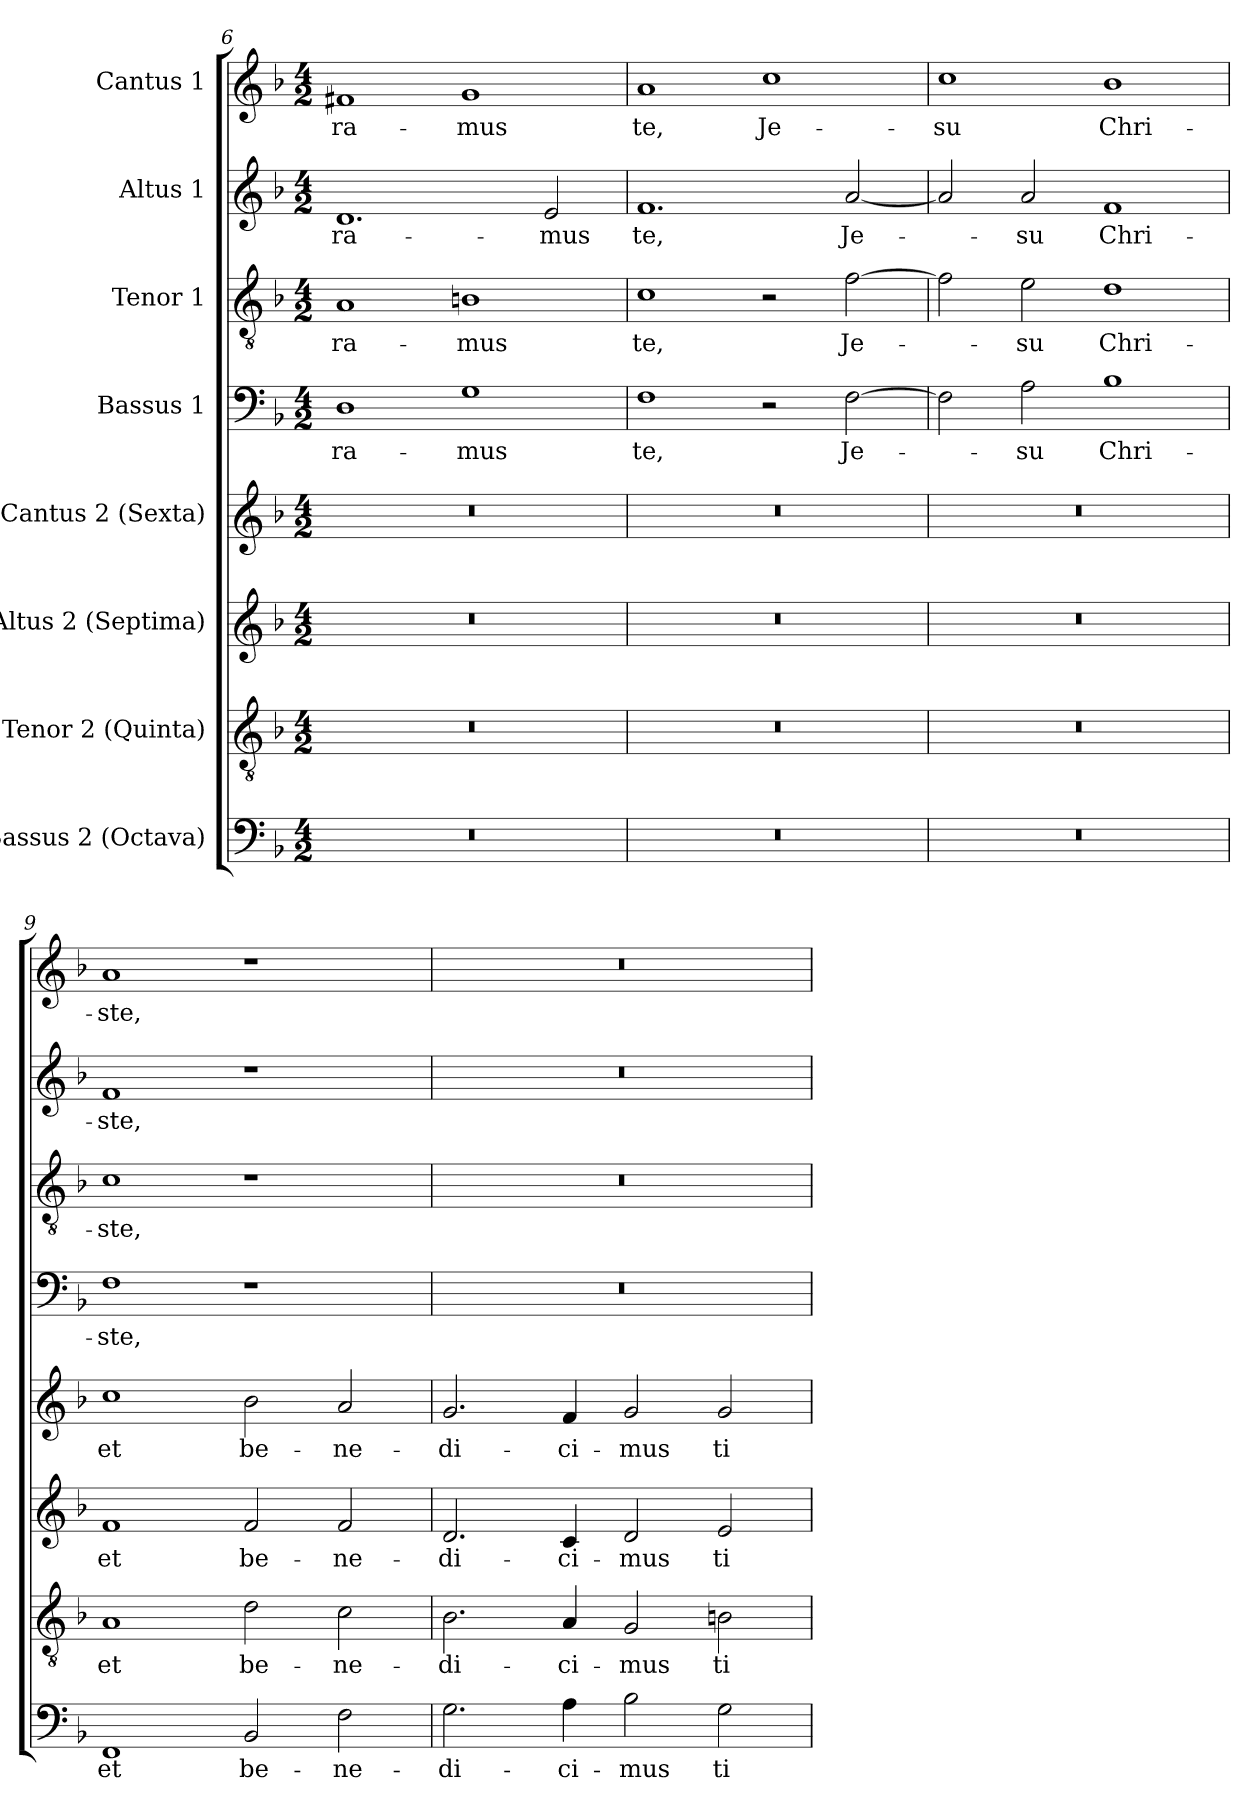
**kern	**text	**kern	**text	**kern	**text	**kern	**text	**kern	**text	**kern	**text	**kern	**text	**kern	**text
*part8	*part8	*part7	*part7	*part6	*part6	*part5	*part5	*part4	*part4	*part3	*part3	*part2	*part2	*part1	*part1
*staff8	*staff8	*staff7	*staff7	*staff6	*staff6	*staff5	*staff5	*staff4	*staff4	*staff3	*staff3	*staff2	*staff2	*staff1	*staff1
*I"Bassus 2 (Octava)	*	*I"Tenor 2 (Quinta)	*	*I"Altus 2 (Septima)	*	*I"Cantus 2 (Sexta)	*	*I"Bassus 1	*	*I"Tenor 1	*	*I"Altus 1	*	*I"Cantus 1	*
*clefF4	*	*clefGv2	*	*clefG2	*	*clefG2	*	*clefF4	*	*clefGv2	*	*clefG2	*	*clefG2	*
*k[b-]	*	*k[b-]	*	*k[b-]	*	*k[b-]	*	*k[b-]	*	*k[b-]	*	*k[b-]	*	*k[b-]	*
*F:	*	*F:	*	*F:	*	*F:	*	*F:	*	*F:	*	*F:	*	*F:	*
*M4/2	*	*M4/2	*	*M4/2	*	*M4/2	*	*M4/2	*	*M4/2	*	*M4/2	*	*M4/2	*
=6	=6	=6	=6	=6	=6	=6	=6	=6	=6	=6	=6	=6	=6	=6	=6
!	!	!	!	!	!	!	!	!	!LO:LY:b	!	!LO:LY:b	!	!LO:LY:b	!	!LO:LY:b
0r	.	0r	.	0r	.	0r	.	1D	-ra-	1A	-ra-	1.d	-ra-	1f#X	-ra-
!	!	!	!	!	!	!	!	!	!LO:LY:b	!	!LO:LY:b	!	!	!	!LO:LY:b
.	.	.	.	.	.	.	.	1G	-mus	1Bn	-mus	.	.	1g	-mus
!	!	!	!	!	!	!	!	!	!	!	!	!	!LO:LY:b	!	!
.	.	.	.	.	.	.	.	.	.	.	.	2e/	-mus	.	.
!!LO:LB:g=z
=7	=7	=7	=7	=7	=7	=7	=7	=7	=7	=7	=7	=7	=7	=7	=7
!	!	!	!	!	!	!	!	!	!LO:LY:b	!	!LO:LY:b	!	!LO:LY:b	!	!LO:LY:b
0r	.	0r	.	0r	.	0r	.	1F	te,	1c	te,	1.f	te,	1a	te,
!	!	!	!	!	!	!	!	!	!	!	!	!	!	!	!LO:LY:b
.	.	.	.	.	.	.	.	2r	.	2r	.	.	.	1cc	Je-
!	!	!	!	!	!	!	!	!	!LO:LY:b	!	!LO:LY:b	!	!LO:LY:b	!	!
.	.	.	.	.	.	.	.	[2F	Je-	[2f	Je-	[2a	Je-	.	.
=8	=8	=8	=8	=8	=8	=8	=8	=8	=8	=8	=8	=8	=8	=8	=8
!	!	!	!	!	!	!	!	!	!	!	!	!	!	!	!LO:LY:b
0r	.	0r	.	0r	.	0r	.	2F\]	.	2f\]	.	2a/]	.	1cc	-su
!	!	!	!	!	!	!	!	!	!LO:LY:b	!	!LO:LY:b	!	!LO:LY:b	!	!
.	.	.	.	.	.	.	.	2A\	-su	2e\	-su	2a/	-su	.	.
!	!	!	!	!	!	!	!	!	!LO:LY:b	!	!LO:LY:b	!	!LO:LY:b	!	!LO:LY:b
.	.	.	.	.	.	.	.	1B-	Chri-	1d	Chri-	1f	Chri-	1b-	Chri-
=9	=9	=9	=9	=9	=9	=9	=9	=9	=9	=9	=9	=9	=9	=9	=9
!	!LO:LY:b	!	!LO:LY:b	!	!LO:LY:b	!	!LO:LY:b	!	!LO:LY:b	!	!LO:LY:b	!	!LO:LY:b	!	!LO:LY:b
1FF	et	1A	et	1f	et	1cc	et	1F	-ste,	1c	-ste,	1f	-ste,	1a	-ste,
!	!LO:LY:b	!	!LO:LY:b	!	!LO:LY:b	!	!LO:LY:b	!	!	!	!	!	!	!	!
2BB-/	be-	2d\	be-	2f/	be-	2b-\	be-	1r	.	1r	.	1r	.	1r	.
!	!LO:LY:b	!	!LO:LY:b	!	!LO:LY:b	!	!LO:LY:b	!	!	!	!	!	!	!	!
2F\	-ne-	2c\	-ne-	2f/	-ne-	2a/	-ne-	.	.	.	.	.	.	.	.
=10	=10	=10	=10	=10	=10	=10	=10	=10	=10	=10	=10	=10	=10	=10	=10
!	!LO:LY:b	!	!LO:LY:b	!	!LO:LY:b	!	!LO:LY:b	!	!	!	!	!	!	!	!
2.G\	-di-	2.B-\	-di-	2.d/	-di-	2.g/	-di-	0r	.	0r	.	0r	.	0r	.
!	!LO:LY:b	!	!LO:LY:b	!	!LO:LY:b	!	!LO:LY:b	!	!	!	!	!	!	!	!
4A\	-ci-	4A/	-ci-	4c/	-ci-	4f/	-ci-	.	.	.	.	.	.	.	.
!	!LO:LY:b	!	!LO:LY:b	!	!LO:LY:b	!	!LO:LY:b	!	!	!	!	!	!	!	!
2B-\	-mus	2G/	-mus	2d/	-mus	2g/	-mus	.	.	.	.	.	.	.	.
!	!LO:LY:b	!	!LO:LY:b	!	!LO:LY:b	!	!LO:LY:b	!	!	!	!	!	!	!	!
2G\	ti-	2Bn\	ti-	2e/	ti-	2g/	ti-	.	.	.	.	.	.	.	.
=	=	=	=	=	=	=	=	=	=	=	=	=	=	=	=
*-	*-	*-	*-	*-	*-	*-	*-	*-	*-	*-	*-	*-	*-	*-	*-
